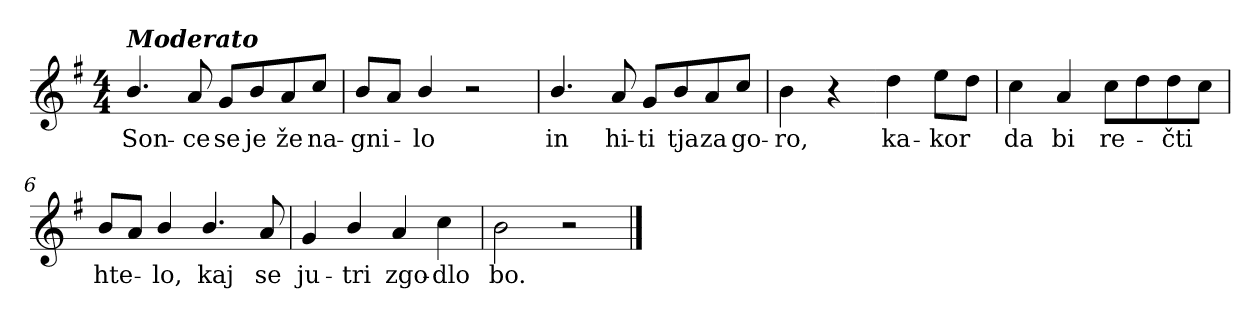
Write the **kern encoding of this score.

**kern	**text
*part1	*part1
*staff1	*staff1
*clefG2	*
*k[f#]	*
*G:	*
*M4/4	*
*MM100	*
=1	=1
!LO:TX:a:Bi:t=Moderato	!
4.b/	Son-
8a/	-ce
8g/L	se
8b/	je
8a/	že
8cc/J	na-
=2	=2
8b/L	-gni-
8a/J	.
4b/	-lo
2r	.
=3	=3
4.b/	in
8a/	hi-
8g/L	-ti
8b/	tja
8a/	za
8cc/J	go-
=4	=4
4b\	-ro,
4r	.
=4X1-	=4X1-
4dd\	ka-
8ee\L	-kor
8dd\J	.
=5	=5
4cc\	da
4a/	bi
8cc\L	re-
8dd\	.
8dd\	-čti
8cc\J	.
!!LO:LB:g=z
=6	=6
8b/L	hte-
8a/J	.
4b/	-lo,
4.b/	kaj
8a/	se
=7	=7
4g/	ju-
4b/	-tri
4a/	zgo-
4cc\	-dlo
=8	=8
2b\	bo.
2r	.
==	==
*-	*-
